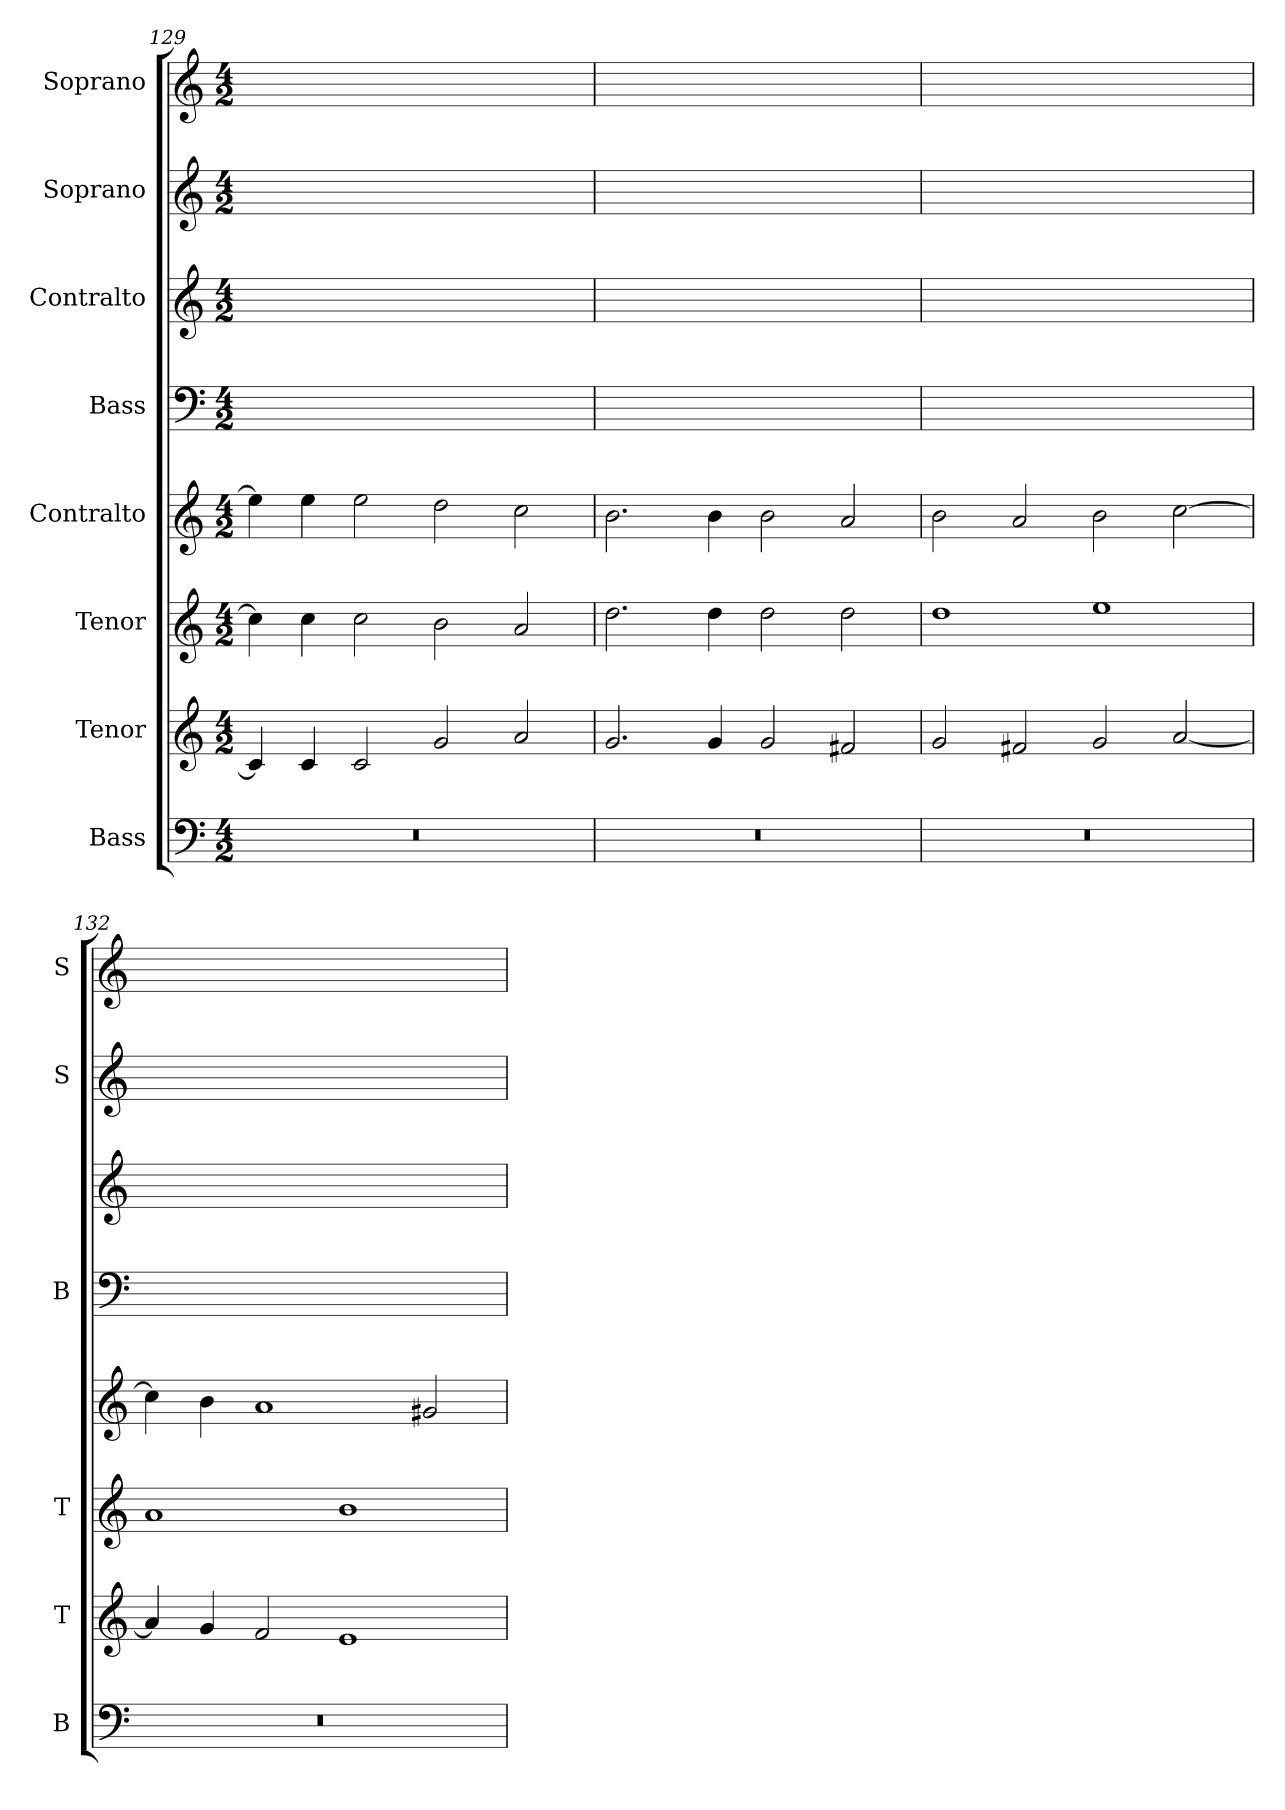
**kern	**kern	**kern	**kern	**kern	**kern	**kern	**kern
*part8	*part7	*part6	*part5	*part4	*part3	*part2	*part1
*staff8	*staff7	*staff6	*staff5	*staff4	*staff3	*staff2	*staff1
*I"Bass	*I"Tenor	*I"Tenor	*I"Contralto	*I"Bass	*I"Contralto	*I"Soprano	*I"Soprano
*I'B	*I'T	*I'T	*	*I'B	*	*I'S	*I'S
*clefF4	*clefG2	*clefG2	*clefG2	*clefF4	*clefG2	*clefG2	*clefG2
*k[]	*k[]	*k[]	*k[]	*k[]	*k[]	*k[]	*k[]
*G:mix	*G:mix	*G:mix	*G:mix	*G:mix	*G:mix	*G:mix	*G:mix
*M4/2	*M4/2	*M4/2	*M4/2	*M4/2	*M4/2	*M4/2	*M4/2
=129	=129	=129	=129	=129	=129	=129	=129
0r	4c]	4cc]	4ee]	0ryy	0ryy	0ryy	0ryy
.	4c	4cc	4ee	.	.	.	.
.	2c	2cc	2ee	.	.	.	.
.	2g	2b	2dd	.	.	.	.
.	2a	2a	2cc	.	.	.	.
=130	=130	=130	=130	=130	=130	=130	=130
0r	2.g	2.dd	2.b	0ryy	0ryy	0ryy	0ryy
.	4g	4dd	4b	.	.	.	.
.	2g	2dd	2b	.	.	.	.
.	2f#X	2dd	2a	.	.	.	.
=131	=131	=131	=131	=131	=131	=131	=131
0r	2g	1dd	2b	0ryy	0ryy	0ryy	0ryy
.	2f#X	.	2a	.	.	.	.
.	2g	1ee	2b	.	.	.	.
.	[2a	.	[2cc	.	.	.	.
=132	=132	=132	=132	=132	=132	=132	=132
0r	4a]	1a	4cc]	0ryy	0ryy	0ryy	0ryy
.	4g	.	4b	.	.	.	.
.	2f	.	1a	.	.	.	.
.	1e	1b	.	.	.	.	.
.	.	.	2g#X	.	.	.	.
=	=	=	=	=	=	=	=
*-	*-	*-	*-	*-	*-	*-	*-
